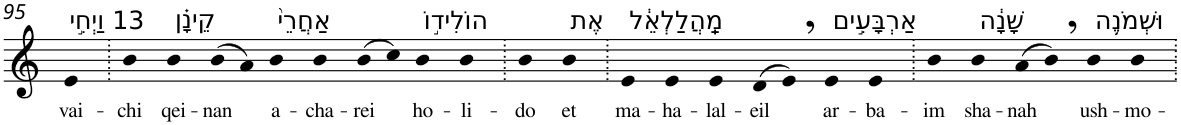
**kern	**text
*part1	*part1
*staff1	*staff1
*I"Piano	*
*I'Pno	*
!!LO:PB:g=z
*clefG2	*
*k[]	*
=95	=95
!LO:TX:a:t=13 וַיְחִ֣י	!
!	!LO:LY:b
4e	vai-
=96.	=96.
!	!LO:LY:b
4b	-chi
!LO:TX:a:t=קֵינָ֗ן	!
!	!LO:LY:b
4b	qei-
!	!LO:LY:b
(>8b	-nan
8a)	.
!LO:TX:a:t=אַחֲרֵי֙	!
!	!LO:LY:b
4b	a-
!	!LO:LY:b
4b	-cha-
!	!LO:LY:b
(>8b	-rei
8cc)	.
!LO:TX:a:t=הוֹלִיד֣וֹ	!
!	!LO:LY:b
4b	ho-
!	!LO:LY:b
4b	-li-
=97.	=97.
!	!LO:LY:b
4b	-do
!LO:TX:a:t=אֶת	!
!	!LO:LY:b
4b	et
=98.	=98.
!LO:TX:a:t=מַֽהֲלַלְאֵ֔ל	!
!	!LO:LY:b
4e	ma-
!	!LO:LY:b
4e	-ha-
!	!LO:LY:b
4e	-lal-
!	!LO:LY:b
(>8d	-eil
8e,)	.
!LO:TX:a:t=אַרְבָּעִ֣ים	!
!	!LO:LY:b
4e	ar-
!	!LO:LY:b
4e	-ba-
=99.	=99.
!	!LO:LY:b
4b	-im
!LO:TX:a:t=שָׁנָ֔ה	!
!	!LO:LY:b
4b	sha-
!	!LO:LY:b
(>8a	-nah
8b,)	.
!LO:TX:a:t=וּשְׁמֹנֶ֥ה	!
!	!LO:LY:b
4b	ush-
!	!LO:LY:b
4b	-mo-
=.	=.
*-	*-
